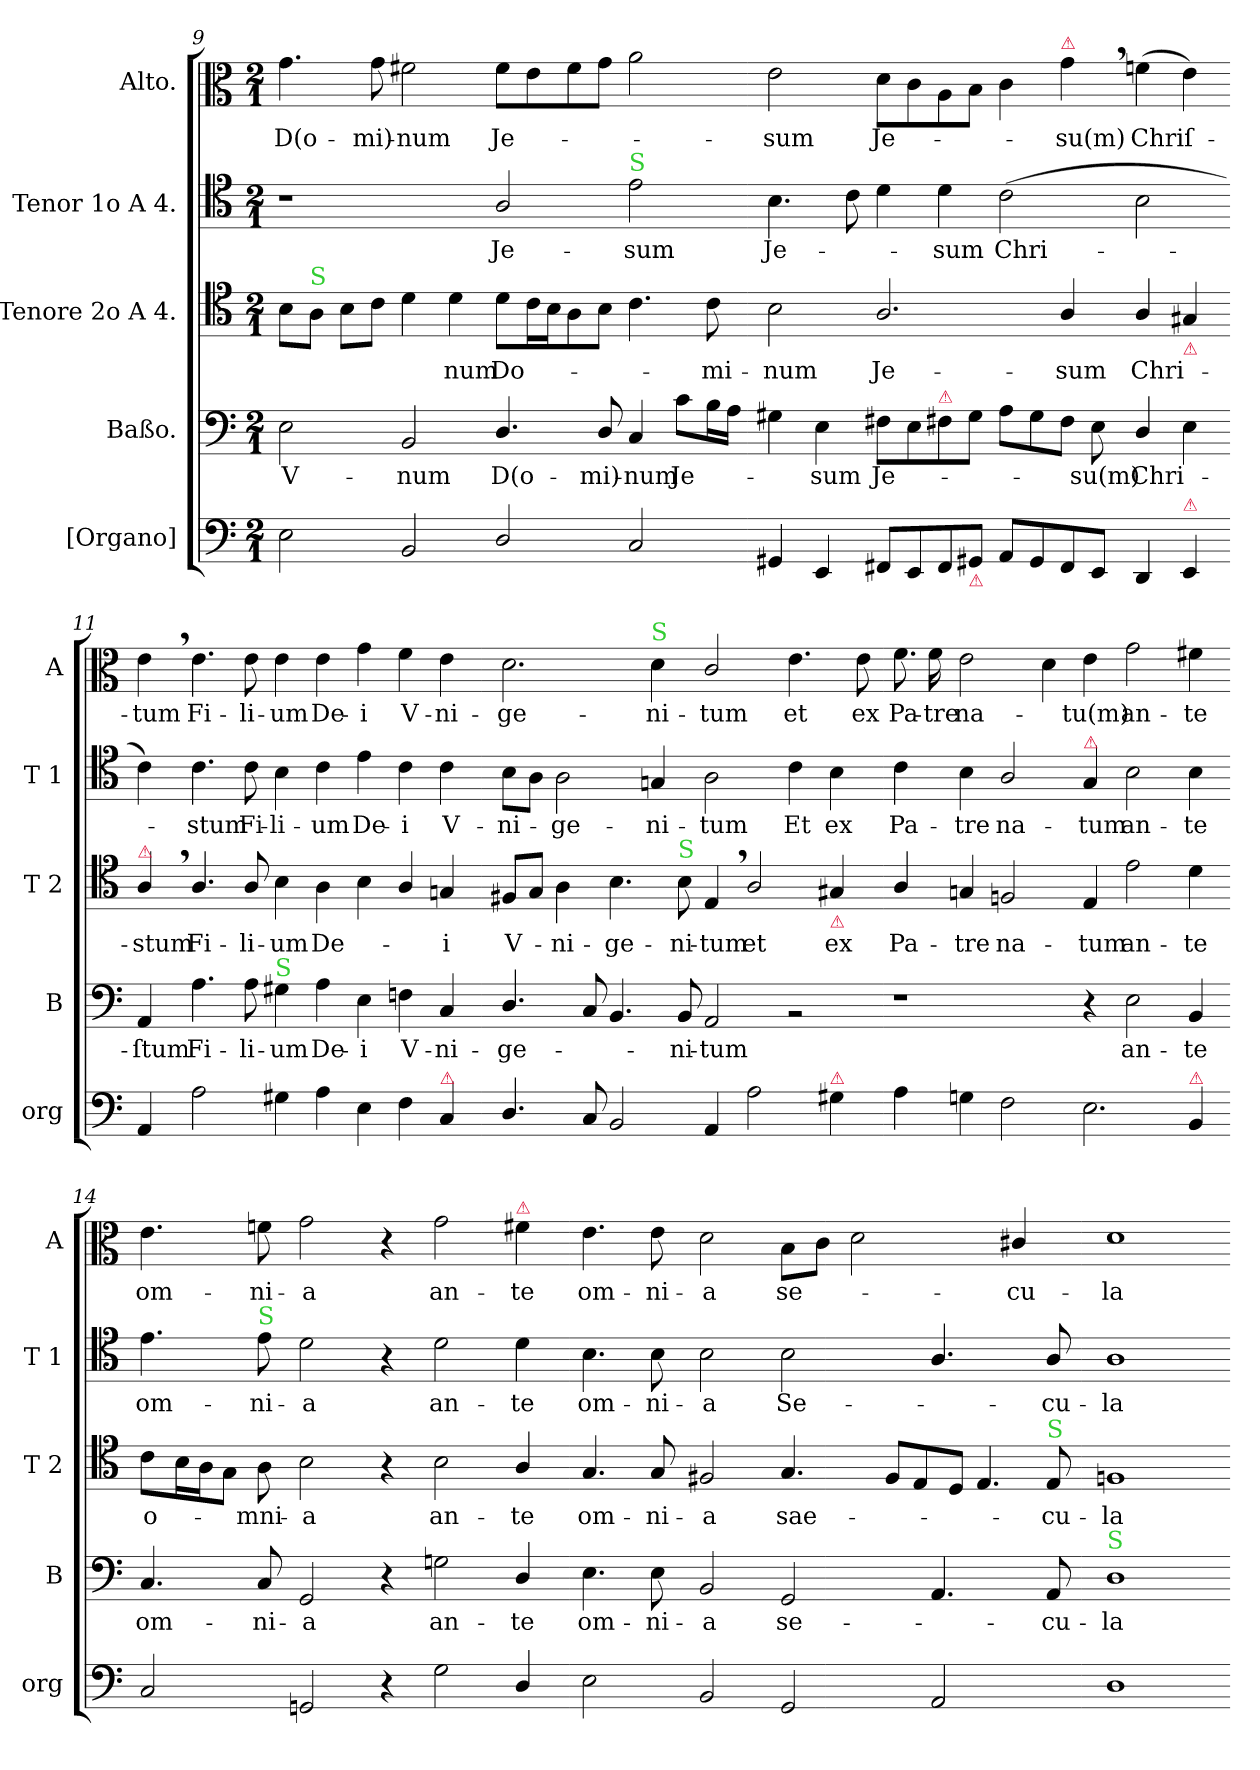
**kern	**kern	**text	**kern	**text	**kern	**text	**kern	**text
*part5	*part4	*part4	*part3	*part3	*part2	*part2	*part1	*part1
*staff5	*staff4	*staff4	*staff3	*staff3	*staff2	*staff2	*staff1	*staff1
*I"[Organo]	*I"Baßo.	*	*I"Tenore 2o A 4.	*	*I"Tenor 1o A 4.	*	*I"Alto.	*
*I'org	*I'B	*	*I'T 2	*	*I'T 1	*	*I'A	*
*clefF4	*clefF4	*	*clefC4	*	*clefC4	*	*clefC3	*
*k[]	*k[]	*	*k[]	*	*k[]	*	*k[]	*
*M2/1	*M2/1	*	*M2/1	*	*M2/1	*	*M2/1	*
=9	=9	=9	=9	=9	=9	=9	=9	=9
2E\	2E\	V-	8B\L	.	1r	.	4.g\	D(o-
!	!	!	!LO:TX:a:color=limegreen:t=S	!	!	!	!	!
.	.	.	8A\J	.	.	.	.	.
.	.	.	8B\L	.	.	.	.	.
.	.	.	8c\J	.	.	.	8g\	-mi)-
2BB/	2BB/	-num	4d\	.	.	.	2f#X\	-num
.	.	.	4d\	-num	.	.	.	.
2D/	4.D/	D(o-	8d\L	Do-	2A/	Je-	8f#\L	Je-
.	.	.	16c\L	.	.	.	8e\	.
.	.	.	16B\J	.	.	.	.	.
.	.	.	8A\	.	.	.	8f#\	.
.	8D/	-mi)-	8B\J	.	.	.	8g\J	.
!	!	!	!	!	!LO:TX:a:color=limegreen:t=S	!	!	!
2C/	4C/	-num	4.c\	.	2e\	-sum	2a\	.
.	8c\L	Je-	.	.	.	.	.	.
.	16B\L	.	8c\	-mi-	.	.	.	.
.	16A\JJ	.	.	.	.	.	.	.
=10-	=10-	=10-	=10-	=10-	=10-	=10-	=10-	=10-
4GG#X/	4G#X\	.	2B\	-num	4.B\	Je-	2e\	-sum
4EE/	4E\	-sum	.	.	.	.	.	.
.	.	.	.	.	8c\	.	.	.
8FF#X/L	8F#X\L	Je-	2.A/	Je-	4d\	.	8d\L	Je-
8EE/	8E\	.	.	.	.	.	8c\	.
!	!LO:TX:a:color=crimson:t=⚠	!	!	!	!	!	!	!
8FF#/	8F#X\	.	.	.	4d\	-sum	8A\	.
!LO:TX:b:color=crimson:t=⚠	!	!	!	!	!	!	!	!
8GG#X/J	8G#\J	.	.	.	.	.	8B\J	.
8AA/L	8A\L	.	.	.	(2c\	Chri-	4c\	.
8GG#/	8G#\	.	.	.	.	.	.	.
!	!	!	!	!	!	!	!LO:TX:a:color=crimson:t=⚠	!
8FF#/	8F#\J	.	4A/	-sum	.	.	4g,<\	-su(m)
8EE/J	8E\	-su(m)	.	.	.	.	.	.
4DD/	4D/	Chri-	4A/	Chri-	2B\	.	(4fn\	Chriſ-
!	!	!	!LO:TX:b:color=crimson:t=⚠	!	!	!	!	!
!LO:TX:a:color=crimson:t=⚠	!	!	!	!	!	!	!	!
4EE/	4E\	.	4G#X/	.	.	.	4e\)	.
=11-	=11-	=11-	=11-	=11-	=11-	=11-	=11-	=11-
!	!	!	!LO:TX:a:color=crimson:t=⚠	!	!	!	!	!
4AA/	4AA/	-ſtum	4A,</	-stum	4c\)	.	4e,<\	-tum
2A\	4.A\	Fi-	4.A/	Fi-	4.c\	-stum	4.e\	Fi-
.	8A\	-li-	8A/	-li-	8c\	Fi-	8e\	-li-
!	!LO:TX:a:color=limegreen:t=S	!	!	!	!	!	!	!
4G#X\	4G#X\	-um	4B\	-um	4B\	-li-	4e\	-um
4A\	4A\	De-	4A\	De-	4c\	-um	4e\	De-
4E\	4E\	-i	4B\	.	4e\	De-	4g\	-i
4F\	4Fn\	V-	4A/	.	4c\	-i	4f\	V-
!LO:TX:a:color=crimson:t=⚠	!	!	!	!	!	!	!	!
4C/	4C/	-ni-	4Gn/	i	4c\	V-	4e\	-ni-
=12-	=12-	=12-	=12-	=12-	=12-	=12-	=12-	=12-
4.D/	4.D/	-ge-	8F#X/L	V-	8B\L	-ni-	2.d\	-ge-
.	.	.	8G/J	.	8A\J	.	.	.
.	.	.	4A\	-ni-	2A\	-ge-	.	.
8C/	8C/	.	.	.	.	.	.	.
2BB/	4.BB/	.	4.B\	-ge-	.	.	.	.
!	!	!	!	!	!	!	!LO:TX:a:color=limegreen:t=S	!
.	.	.	.	.	4Gn/	-ni-	4d\	-ni-
!	!	!	!LO:TX:a:color=limegreen:t=S	!	!	!	!	!
.	8BB/	-ni-	8B\	-ni-	.	.	.	.
4AA/	2AA/	-tum	4E,</	-tum	2A\	-tum	2c/	-tum
2A\	.	.	2A/	et	.	.	.	.
.	2rBB	.	.	.	4c\	Et	4.e\	et
!	!	!	!LO:TX:b:color=crimson:t=⚠	!	!	!	!	!
!LO:TX:a:color=crimson:t=⚠	!	!	!	!	!	!	!	!
4G#X\	.	.	4G#X/	ex	4B\	ex	.	.
.	.	.	.	.	.	.	8e\	ex
=13-	=13-	=13-	=13-	=13-	=13-	=13-	=13-	=13-
4A\	1r	.	4A/	Pa-	4c\	Pa-	8.f\	Pa-
.	.	.	.	.	.	.	16f\	-tre
4Gn\	.	.	4Gn/	-tre	4B\	-tre	2e\	na-
2F\	.	.	2Fn/	na-	2A/	na-	.	.
.	.	.	.	.	.	.	4d\	.
!	!	!	!	!	!LO:TX:a:color=crimson:t=⚠	!	!	!
2.E\	4r	.	4E/	-tum	4G/	-tum	4e\	-tu(m)
.	2E\	an-	2e\	an-	2B\	an-	2g\	an-
!LO:TX:a:color=crimson:t=⚠	!	!	!	!	!	!	!	!
4BB/	4BB/	-te	4d\	-te	4B\	-te	4f#X\	-te
=14-	=14-	=14-	=14-	=14-	=14-	=14-	=14-	=14-
2C/	4.C/	om-	8c\L	o-	4.e\	om-	4.e\	om-
.	.	.	16B\L	.	.	.	.	.
.	.	.	16A\J	.	.	.	.	.
.	.	.	8G\J	.	.	.	.	.
!	!	!	!	!	!LO:TX:a:color=limegreen:t=S	!	!	!
.	8C/	-ni-	8A\	-mni-	8e\	-ni-	8fn\	-ni-
2GGn/	2GG/	-a	2B\	-a	2d\	-a	2g\	-a
4r	4r	.	4r	.	4r	.	4r	.
2G\	2Gn\	an-	2B\	an-	2d\	an-	2g\	an-
!	!	!	!	!	!	!	!LO:TX:a:color=crimson:t=⚠	!
4D/	4D/	-te	4A/	-te	4d\	-te	4f#X\	-te
=15-	=15-	=15-	=15-	=15-	=15-	=15-	=15-	=15-
2E\	4.E\	om-	4.G/	om-	4.B\	om-	4.e\	om-
.	8E\	-ni-	8G/	-ni-	8B\	-ni-	8e\	-ni-
2BB/	2BB/	-a	2F#X/	-a	2B\	-a	2d\	-a
2GG/	2GG/	se-	4.G/	sae-	2B\	Se-	8B\L	se-
.	.	.	.	.	.	.	8c\J	.
.	.	.	.	.	.	.	2d\	.
*	*	*	*Xtuplet	*	*	*	*	*
.	.	.	12F#/L	.	.	.	.	.
.	.	.	12E/	.	.	.	.	.
2AA/	4.AA/	.	.	.	4.A/	.	.	.
.	.	.	12D/J	.	.	.	.	.
!	!	!	!LO:N:vis=4.	!	!	!	!	!
.	.	.	4E/	.	.	.	.	.
.	.	.	.	.	.	.	4c#X/	-cu-
!	!	!	!LO:TX:a:color=limegreen:t=S	!	!	!	!	!
.	8AA/	-cu-	8E/	-cu-	8A/	-cu-	.	.
=16-	=16-	=16-	=16-	=16-	=16-	=16-	=16-	=16-
!	!LO:TX:a:color=limegreen:t=S	!	!	!	!	!	!	!
1D	1D	-la	1Fn	-la	1A	-la	1d	-la
=-	=-	=-	=-	=-	=-	=-	=-	=-
*-	*-	*-	*-	*-	*-	*-	*-	*-
